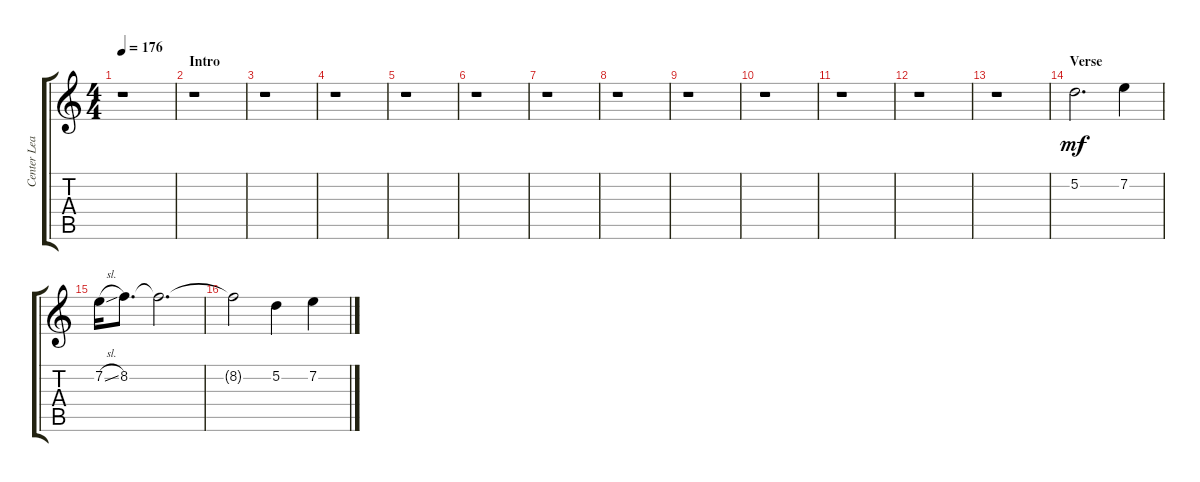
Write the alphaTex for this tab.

\track ("Center Lead 1" "Center Lea") {instrument overdrivenguitar}
\staff {score tabs}
\tuning (D4 A3 F3 C3 G2 C2) {hide}
\ts (4 4)
\tempo 176
\clef g2
\ks aminor
r.1{dy mf instrument overdrivenguitar} |
\section ("" "Intro")
r.1 |
r.1 |
r.1 |
r.1 |
r.1 |
r.1 |
r.1 |
r.1 |
r.1 |
r.1 |
r.1 |
r.1 |
\section ("" "Verse")
5.2.2{d} 7.2.4 |
7.2{sl}.16 8.2.8{d} 8.2{t}.2{d} |
8.2{t}.2 5.2.4 7.2.4
